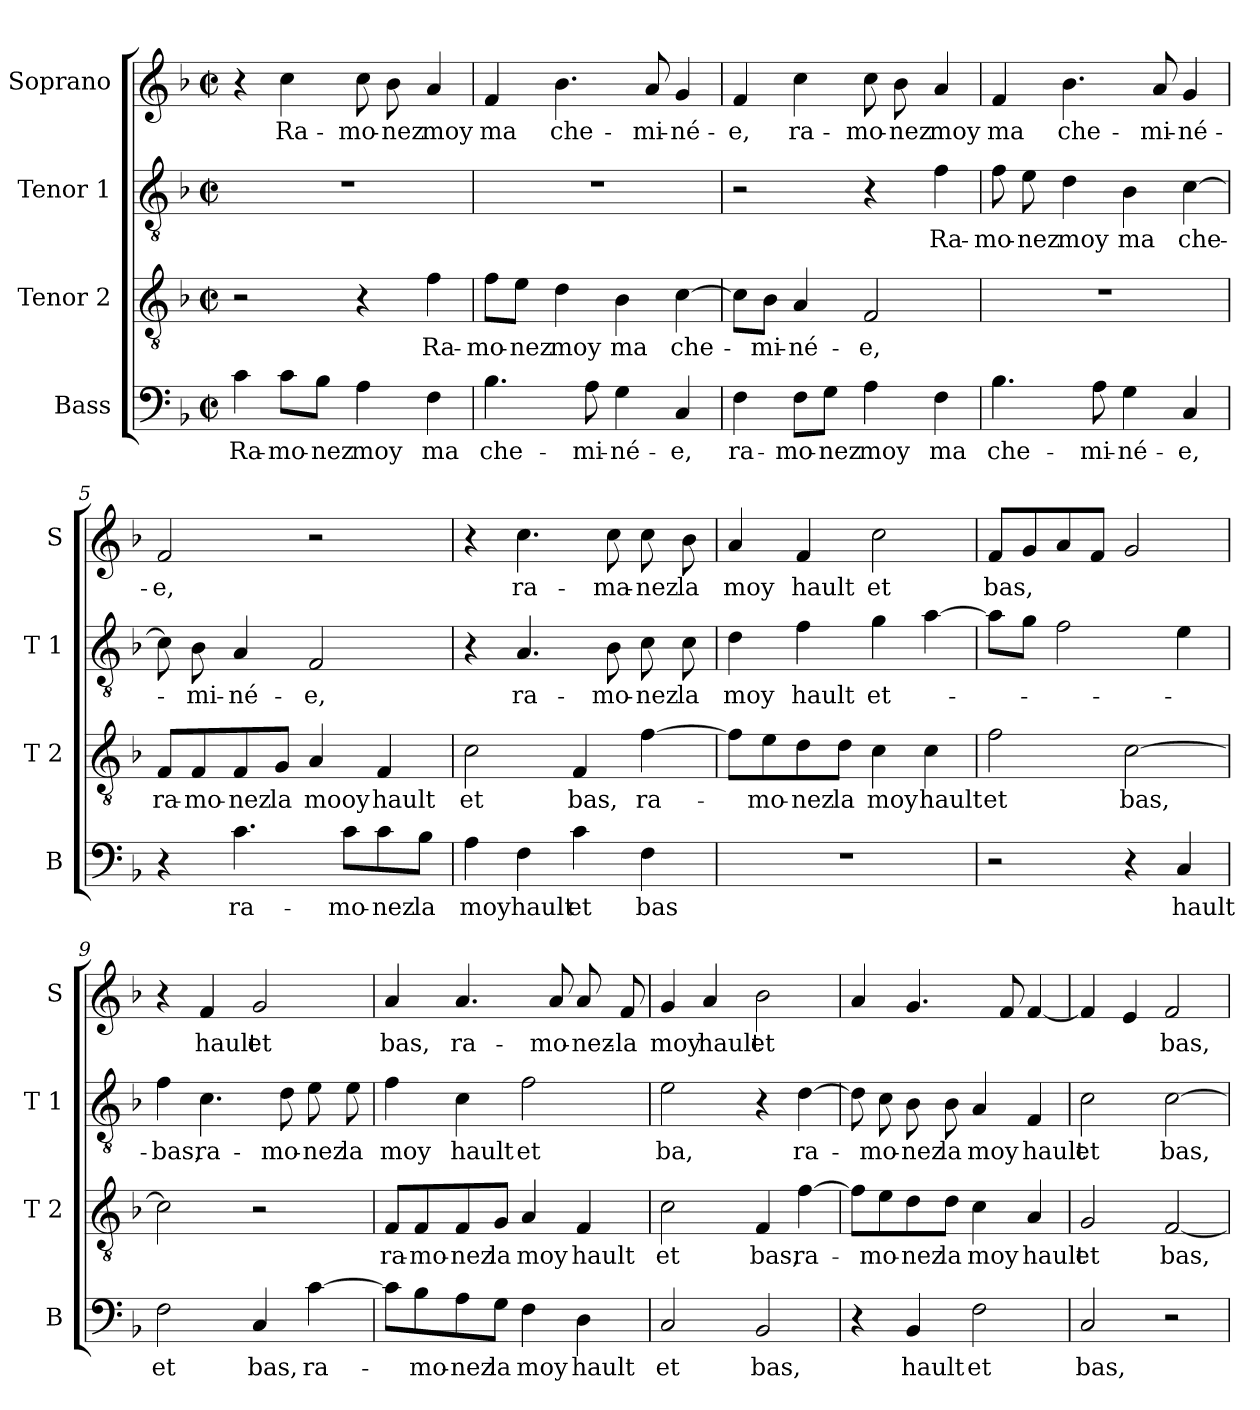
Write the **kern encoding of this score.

**kern	**text	**kern	**text	**kern	**text	**kern	**text
*part4	*part4	*part3	*part3	*part2	*part2	*part1	*part1
*staff4	*staff4	*staff3	*staff3	*staff2	*staff2	*staff1	*staff1
*I"Bass	*	*I"Tenor 2	*	*I"Tenor 1	*	*I"Soprano	*
*I'B	*	*I'T 2	*	*I'T 1	*	*I'S	*
*clefF4	*	*clefGv2	*	*clefGv2	*	*clefG2	*
*k[b-]	*	*k[b-]	*	*k[b-]	*	*k[b-]	*
*F:	*	*F:	*	*F:	*	*F:	*
*M2/2	*	*M2/2	*	*M2/2	*	*M2/2	*
*met(c|)	*	*met(c|)	*	*met(c|)	*	*met(c|)	*
=1	=1	=1	=1	=1	=1	=1	=1
!	!LO:LY:b	!	!	!	!	!	!
4c\	Ra-	2r	.	1r	.	4r	.
!	!LO:LY:b	!	!	!	!	!	!LO:LY:b
8c\L	-mo-	.	.	.	.	4cc\	Ra-
!	!LO:LY:b	!	!	!	!	!	!
8B-\J	-nez	.	.	.	.	.	.
!	!LO:LY:b	!	!	!	!	!	!LO:LY:b
4A\	moy	4r	.	.	.	8cc\	-mo-
!	!	!	!	!	!	!	!LO:LY:b
.	.	.	.	.	.	8b-\	-nez
!	!LO:LY:b	!	!LO:LY:b	!	!	!	!LO:LY:b
4F\	ma	4f\	Ra-	.	.	4a/	moy
=2	=2	=2	=2	=2	=2	=2	=2
!	!LO:LY:b	!	!LO:LY:b	!	!	!	!LO:LY:b
4.B-\	che-	8f\L	-mo-	1r	.	4f/	ma
!	!	!	!LO:LY:b	!	!	!	!
.	.	8e\J	-nez	.	.	.	.
!	!	!	!LO:LY:b	!	!	!	!LO:LY:b
.	.	4d\	moy	.	.	4.b-\	che-
!	!LO:LY:b	!	!	!	!	!	!
8A\	-mi-	.	.	.	.	.	.
!	!LO:LY:b	!	!LO:LY:b	!	!	!	!
4G\	-né-	4B-\	ma	.	.	.	.
!	!	!	!	!	!	!	!LO:LY:b
.	.	.	.	.	.	8a/	-mi-
!	!LO:LY:b	!	!LO:LY:b	!	!	!	!LO:LY:b
4C/	-e,	[4c\	che-	.	.	4g/	-né-
=3	=3	=3	=3	=3	=3	=3	=3
!	!LO:LY:b	!	!	!	!	!	!LO:LY:b
4F\	ra-	8c\L]	.	2r	.	4f/	-e,
!	!	!	!LO:LY:b	!	!	!	!
.	.	8B-\J	-mi-	.	.	.	.
!	!LO:LY:b	!	!LO:LY:b	!	!	!	!LO:LY:b
8F\L	-mo-	4A/	-né-	.	.	4cc\	ra-
!	!LO:LY:b	!	!	!	!	!	!
8G\J	-nez	.	.	.	.	.	.
!	!LO:LY:b	!	!LO:LY:b	!	!	!	!LO:LY:b
4A\	moy	2F/	-e,	4r	.	8cc\	-mo-
!	!	!	!	!	!	!	!LO:LY:b
.	.	.	.	.	.	8b-\	-nez
!	!LO:LY:b	!	!	!	!LO:LY:b	!	!LO:LY:b
4F\	ma	.	.	4f\	Ra-	4a/	moy
=4	=4	=4	=4	=4	=4	=4	=4
!	!LO:LY:b	!	!	!	!LO:LY:b	!	!LO:LY:b
4.B-\	che-	1r	.	8f\	-mo-	4f/	ma
!	!	!	!	!	!LO:LY:b	!	!
.	.	.	.	8e\	-nez	.	.
!	!	!	!	!	!LO:LY:b	!	!LO:LY:b
.	.	.	.	4d\	moy	4.b-\	che-
!	!LO:LY:b	!	!	!	!	!	!
8A\	-mi-	.	.	.	.	.	.
!	!LO:LY:b	!	!	!	!LO:LY:b	!	!
4G\	-né-	.	.	4B-\	ma	.	.
!	!	!	!	!	!	!	!LO:LY:b
.	.	.	.	.	.	8a/	-mi-
!	!LO:LY:b	!	!	!	!LO:LY:b	!	!LO:LY:b
4C/	-e,	.	.	[4c\	che-	4g/	-né-
!!LO:LB:g=z
=5	=5	=5	=5	=5	=5	=5	=5
!	!	!	!LO:LY:b	!	!	!	!LO:LY:b
4r	.	8F/L	ra-	8c\]	.	2f/	-e,
!	!	!	!LO:LY:b	!	!LO:LY:b	!	!
.	.	8F/	-mo-	8B-\	-mi-	.	.
!	!LO:LY:b	!	!LO:LY:b	!	!LO:LY:b	!	!
4.c\	ra-	8F/	-nez	4A/	-né-	.	.
!	!	!	!LO:LY:b	!	!	!	!
.	.	8G/J	la	.	.	.	.
!	!	!	!LO:LY:b	!	!LO:LY:b	!	!
.	.	4A/	mooy	2F/	-e,	2r	.
!	!LO:LY:b	!	!	!	!	!	!
8c\L	-mo-	.	.	.	.	.	.
!	!LO:LY:b	!	!LO:LY:b	!	!	!	!
8c\	-nez	4F/	hault	.	.	.	.
!	!LO:LY:b	!	!	!	!	!	!
8B-\J	la	.	.	.	.	.	.
=6	=6	=6	=6	=6	=6	=6	=6
!	!LO:LY:b	!	!LO:LY:b	!	!	!	!
4A\	moy	2c\	et	4r	.	4r	.
!	!LO:LY:b	!	!	!	!LO:LY:b	!	!LO:LY:b
4F\	hault	.	.	4.A/	ra-	4.cc\	ra-
!	!LO:LY:b	!	!LO:LY:b	!	!	!	!
4c\	et	4F/	bas,	.	.	.	.
!	!	!	!	!	!LO:LY:b	!	!LO:LY:b
.	.	.	.	8B-\	-mo-	8cc\	-ma-
!	!LO:LY:b	!	!LO:LY:b	!	!LO:LY:b	!	!LO:LY:b
4F\	bas	[4f\	ra-	8c\	-nez	8cc\	-nez
!	!	!	!	!	!LO:LY:b	!	!LO:LY:b
.	.	.	.	8c\	la	8b-\	la
=7	=7	=7	=7	=7	=7	=7	=7
!	!	!	!	!	!LO:LY:b	!	!LO:LY:b
1r	.	8f\L]	.	4d\	moy	4a/	moy
!	!	!	!LO:LY:b	!	!	!	!
.	.	8e\	-mo-	.	.	.	.
!	!	!	!LO:LY:b	!	!LO:LY:b	!	!LO:LY:b
.	.	8d\	-nez	4f\	hault	4f/	hault
!	!	!	!LO:LY:b	!	!	!	!
.	.	8d\J	la	.	.	.	.
!	!	!	!LO:LY:b	!	!LO:LY:b	!	!LO:LY:b
.	.	4c\	moy	4g\	et-	2cc\	et
!	!	!	!LO:LY:b	!	!	!	!
.	.	4c\	hault	[4a\	.	.	.
=8	=8	=8	=8	=8	=8	=8	=8
!	!	!	!LO:LY:b	!	!	!	!LO:LY:b
2r	.	2f\	et	8a\L]	.	8f/L	bas,
.	.	.	.	8g\J	.	8g/	.
.	.	.	.	2f\	.	8a/	.
.	.	.	.	.	.	8f/J	.
!	!	!	!LO:LY:b	!	!	!	!
4r	.	[2c\	bas,	.	.	2g/	.
!	!LO:LY:b	!	!	!	!	!	!
4C/	hault	.	.	4e\	.	.	.
=9	=9	=9	=9	=9	=9	=9	=9
!	!LO:LY:b	!	!	!	!LO:LY:b	!	!
2F\	et	2c\]	.	4f\	-bas,	4r	.
!	!	!	!	!	!LO:LY:b	!	!LO:LY:b
.	.	.	.	4.c\	ra-	4f/	hault
!	!LO:LY:b	!	!	!	!	!	!LO:LY:b
4C/	bas,	2r	.	.	.	2g/	et
!	!	!	!	!	!LO:LY:b	!	!
.	.	.	.	8d\	-mo-	.	.
!	!LO:LY:b	!	!	!	!LO:LY:b	!	!
[4c\	ra-	.	.	8e\	-nez	.	.
!	!	!	!	!	!LO:LY:b	!	!
.	.	.	.	8e\	la	.	.
!!LO:PB:g=z
=10	=10	=10	=10	=10	=10	=10	=10
!	!	!	!LO:LY:b	!	!LO:LY:b	!	!LO:LY:b
8c\L]	.	8F/L	ra-	4f\	moy	4a/	bas,
!	!LO:LY:b	!	!LO:LY:b	!	!	!	!
8B-\	-mo-	8F/	-mo-	.	.	.	.
!	!LO:LY:b	!	!LO:LY:b	!	!LO:LY:b	!	!LO:LY:b
8A\	-nez	8F/	-nez	4c\	hault	4.a/	ra-
!	!LO:LY:b	!	!LO:LY:b	!	!	!	!
8G\J	la	8G/J	la	.	.	.	.
!	!LO:LY:b	!	!LO:LY:b	!	!LO:LY:b	!	!
4F\	moy	4A/	moy	2f\	et	.	.
!	!	!	!	!	!	!	!LO:LY:b
.	.	.	.	.	.	8a/	-mo-
!	!LO:LY:b	!	!LO:LY:b	!	!	!	!LO:LY:b
4D\	hault	4F/	hault	.	.	8a/	-nez-
!	!	!	!	!	!	!	!LO:LY:b
.	.	.	.	.	.	8f/	-la
=11	=11	=11	=11	=11	=11	=11	=11
!	!LO:LY:b	!	!LO:LY:b	!	!LO:LY:b	!	!LO:LY:b
2C/	et	2c\	et	2e\	ba,	4g/	moy
!	!	!	!	!	!	!	!LO:LY:b
.	.	.	.	.	.	4a/	hault
!	!LO:LY:b	!	!LO:LY:b	!	!	!	!LO:LY:b
2BB-/	bas,	4F/	bas,	4r	.	2b-\	et
!	!	!	!LO:LY:b	!	!LO:LY:b	!	!
.	.	[4f\	ra-	[4d\	ra-	.	.
=12	=12	=12	=12	=12	=12	=12	=12
4r	.	8f\L]	.	8d\]	.	4a/	.
!	!	!	!LO:LY:b	!	!LO:LY:b	!	!
.	.	8e\	-mo-	8c\	-mo-	.	.
!	!LO:LY:b	!	!LO:LY:b	!	!LO:LY:b	!	!
4BB-/	hault	8d\	-nez	8B-\	-nez	4.g/	.
!	!	!	!LO:LY:b	!	!LO:LY:b	!	!
.	.	8d\J	la	8B-\	la	.	.
!	!LO:LY:b	!	!LO:LY:b	!	!LO:LY:b	!	!
2F\	et	4c\	moy	4A/	moy	.	.
.	.	.	.	.	.	8f/	.
!	!	!	!LO:LY:b	!	!LO:LY:b	!	!
.	.	4A/	hault	4F/	hault	[4f/	.
=13	=13	=13	=13	=13	=13	=13	=13
!	!LO:LY:b	!	!LO:LY:b	!	!LO:LY:b	!	!
2C/	bas,	2G/	et	2c\	et	4f/]	.
.	.	.	.	.	.	4e/	.
!	!	!	!LO:LY:b	!	!LO:LY:b	!	!LO:LY:b
2r	.	[2F/	bas,	[2c\	bas,	2f/	bas,
=	=	=	=	=	=	=	=
*-	*-	*-	*-	*-	*-	*-	*-
